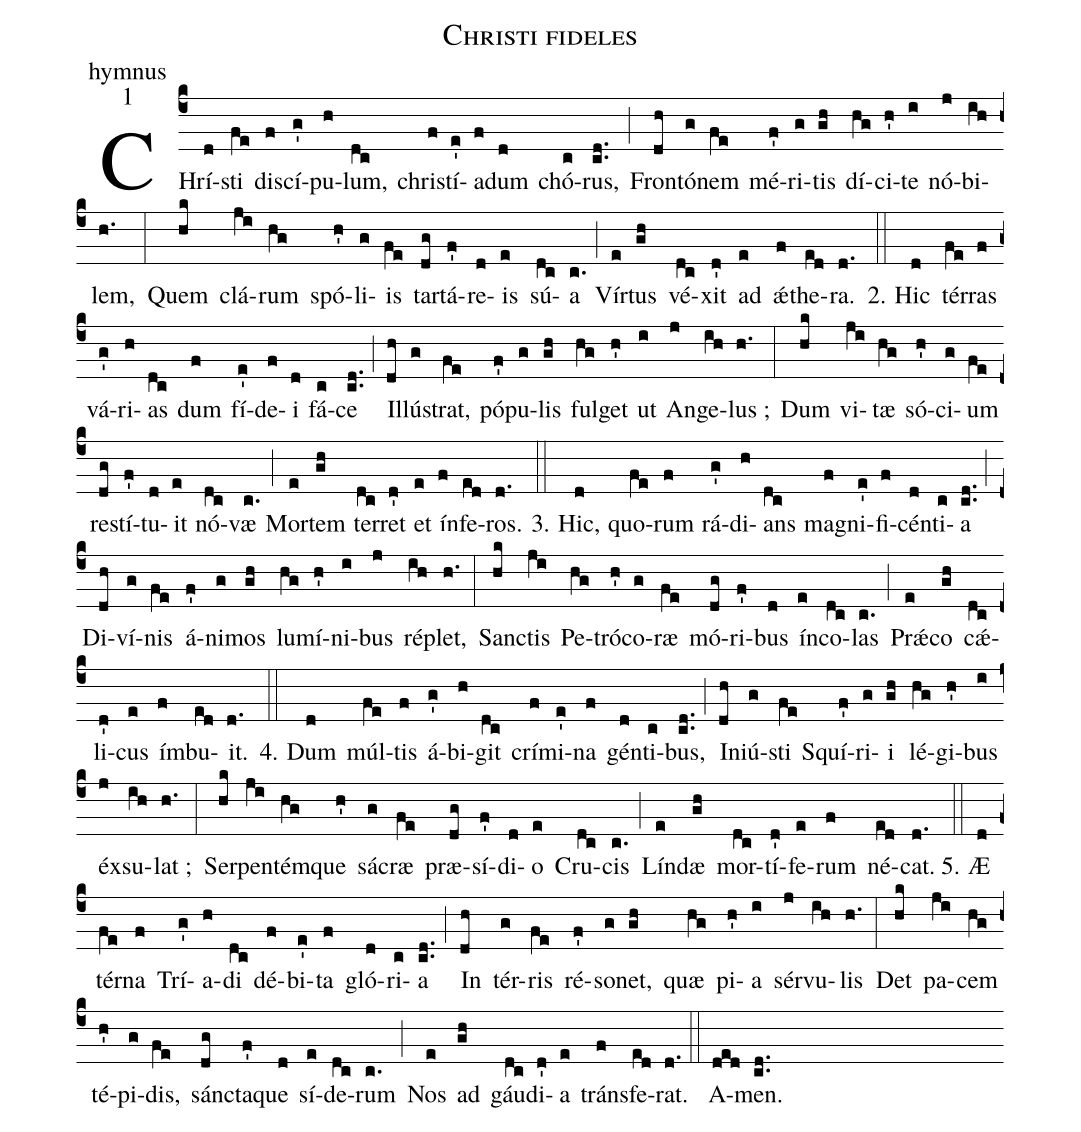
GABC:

name: Christi fideles;
office-part: hymnus;
mode: 1;
%%
(c4) CHrí(d)sti(fe) di(f)scí(g')pu(h)lum,(dc) chri(f)stí(e')a(f)dum(d) chó(c)rus,(cd..) (;) Fron(dh)tó(g)nem(fe) mé(f')ri(g)tis(gh) dí(hg)ci(h')te(i) nó(j)bi(ih)lem,(h.) (:) Quem(hk) clá(ji)rum(hg) spó(h')li(g)is(fe) tar(dg)tá(f')re(d)is(e) sú(dc)a(c.) (;) Vír(e)tus(gh) vé(dc)xit(d') ad(e) <sp>'ae</sp>(f)the(ed)ra.(d.) (::)
2. Hic(d) tér(fe)ras(f) vá(g')ri(h)as(dc) dum(f) fí(e')de(f)i(d) fá(c)ce(cd..) (;)
Il(dh)lú(g)strat,(fe) pó(f')pu(g)lis(gh) ful(hg)get(h') ut(i) An(j)ge(ih)lus ;(h.) (:)
Dum(hk) vi(ji)tæ(hg) só(h')ci(g)um(fe) re(dg)stí(f')tu(d)it(e) nó(dc)væ(c.) (;)
Mor(e)tem(gh) ter(dc)ret(d') et(e) ín(f)fe(ed)ros.(d.) (::)
3. Hic,(d) quo(fe)rum(f) rá(g')di(h)ans(dc) ma(f)gni(e')fi(f)cén(d)ti(c)a(cd..) (;)
Di(dh)ví(g)nis(fe) á(f')ni(g)mos(gh) lu(hg)mí(h')ni(i)bus(j) ré(ih)plet,(h.) (:)
San(hk)ctis(ji) Pe(hg)tró(h')co(g)ræ(fe) mó(dg)ri(f')bus(d) ín(e)co(dc)las(c.) (;)
Pr<sp>'ae</sp>(e)co(gh) c<sp>'ae</sp>(dc)li(d')cus(e) ím(f)bu(ed)it.(d.) (::)
4. Dum(d) múl(fe)tis(f) á(g')bi(h)git(dc) crí(f)mi(e')na(f) gén(d)ti(c)bus,(cd..) (;)
In(dh)iú(g)sti(fe) Squí(f')ri(g)i(gh) lé(hg)gi(h')bus(i) éx(j)su(ih)lat ;(h.) (:)
Ser(hk)pen(ji)tém(hg)que(h') sá(g)cræ(fe) præ(dg)sí(f')di(d)o(e) Cru(dc)cis(c.) (;)
Lín(e)dæ(gh) mor(dc)tí(d')fe(e)rum(f) né(ed)cat.(d.)
5. Æ(::d)tér(fe)na(f) Trí(g')a(h)di(dc) dé(f)bi(e')ta(f) gló(d)ri(c)a(cd..) (;)
In(dh) tér(g)ris(fe) ré(f')so(g)net,(gh) quæ(hg) pi(h')a(i) sér(j)vu(ih)lis(h.) (:)
Det(hk) pa(ji)cem(hg) té(h')pi(g)dis,(fe) sán(dg)cta(f')que(d) sí(e)de(dc)rum(c.) (;)
Nos(e) ad(gh) gáu(dc)di(d')a(e) tráns(f)fe(ed)rat.(d.) (::)
A(ded)men.(cd..)
